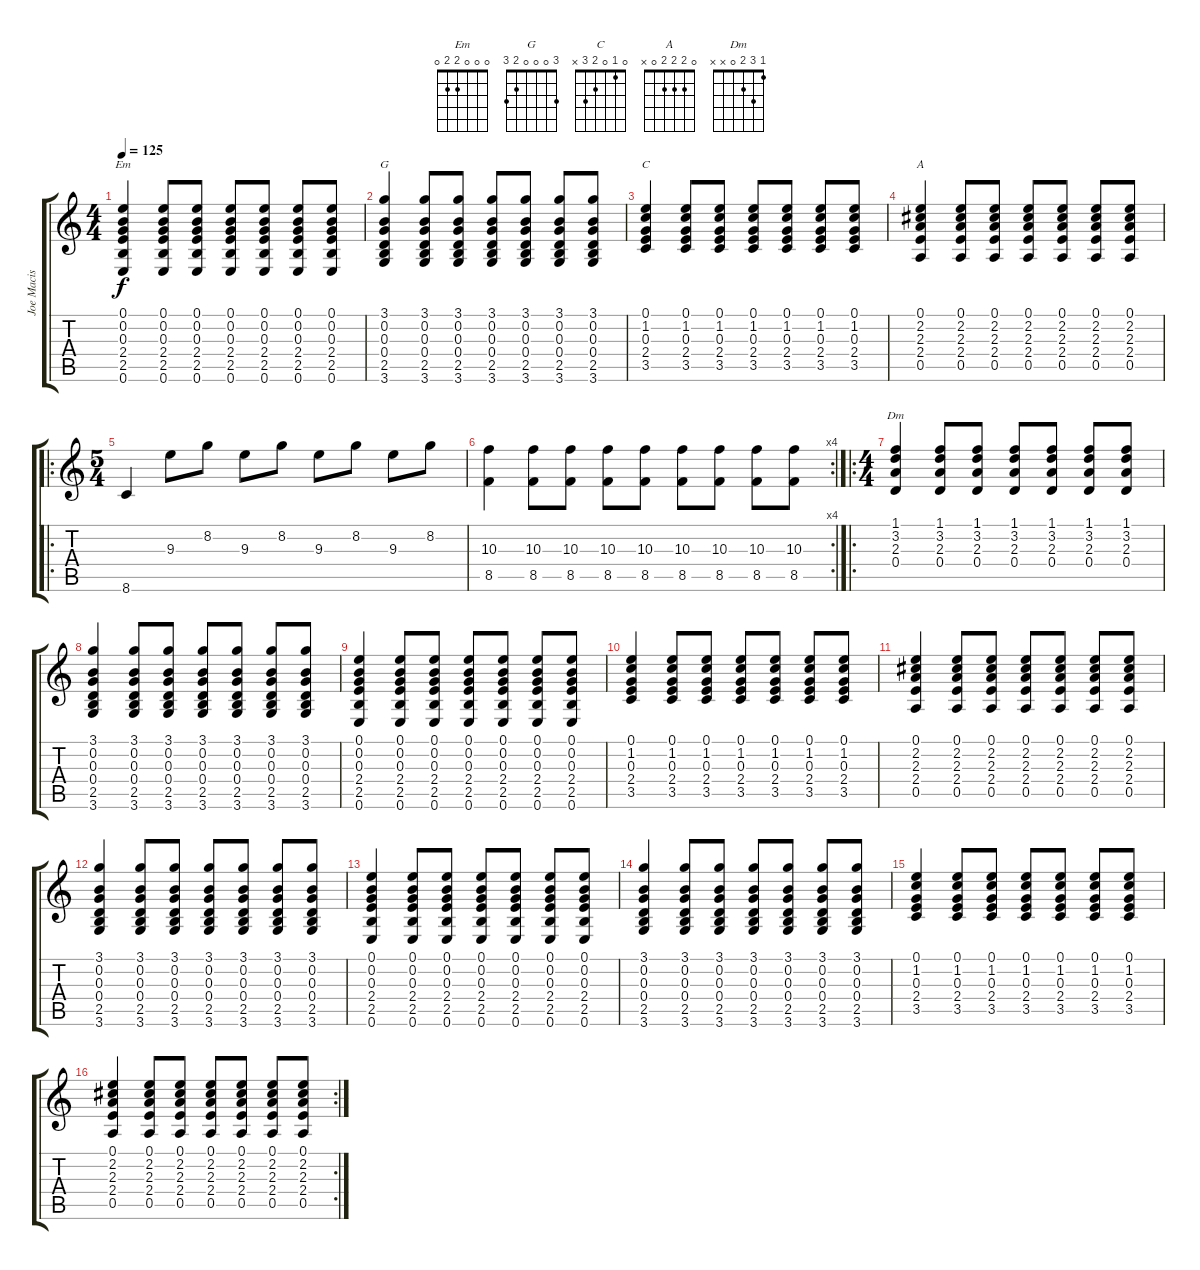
\track ("Joe Macis" "Joe Macis") {instrument distortionguitar}
\staff {score tabs}
\tuning (E4 B3 G3 D3 A2 E2) {hide}
\chord ("Em" 0 0 0 2 2 0)
\chord ("G" 3 0 0 0 2 3)
\chord ("C" 0 1 0 2 3 x)
\chord ("A" 0 2 2 2 0 x)
\chord ("Dm" 1 3 2 0 x x)
\ts (4 4)
\tempo 125
\clef g2
\ks c
(0.1 0.2 0.3 2.4 2.5 0.6).4{ch "Em" dy f} (0.1 0.2 0.3 2.4 2.5 0.6).8 (0.1 0.2 0.3 2.4 2.5 0.6).8 (0.1 0.2 0.3 2.4 2.5 0.6).8 (0.1 0.2 0.3 2.4 2.5 0.6).8 (0.1 0.2 0.3 2.4 2.5 0.6).8 (0.1 0.2 0.3 2.4 2.5 0.6).8 |
(3.1 0.2 0.3 0.4 2.5 3.6).4{ch "G"} (3.1 0.2 0.3 0.4 2.5 3.6).8 (3.1 0.2 0.3 0.4 2.5 3.6).8 (3.1 0.2 0.3 0.4 2.5 3.6).8 (3.1 0.2 0.3 0.4 2.5 3.6).8 (3.1 0.2 0.3 0.4 2.5 3.6).8 (3.1 0.2 0.3 0.4 2.5 3.6).8 |
(0.1 1.2 0.3 2.4 3.5).4{ch "C"} (0.1 1.2 0.3 2.4 3.5).8 (0.1 1.2 0.3 2.4 3.5).8 (0.1 1.2 0.3 2.4 3.5).8 (0.1 1.2 0.3 2.4 3.5).8 (0.1 1.2 0.3 2.4 3.5).8 (0.1 1.2 0.3 2.4 3.5).8 |
(0.1 2.2 2.3 2.4 0.5).4{ch "A"} (0.1 2.2 2.3 2.4 0.5).8 (0.1 2.2 2.3 2.4 0.5).8 (0.1 2.2 2.3 2.4 0.5).8 (0.1 2.2 2.3 2.4 0.5).8 (0.1 2.2 2.3 2.4 0.5).8 (0.1 2.2 2.3 2.4 0.5).8 |
\ro
\ts (5 4)
8.6.4 9.3.8 8.2.8 9.3.8 8.2.8 9.3.8 8.2.8 9.3.8 8.2.8 |
\rc 4
(10.3 8.5).4 (10.3 8.5).8 (10.3 8.5).8 (10.3 8.5).8 (10.3 8.5).8 (10.3 8.5).8 (10.3 8.5).8 (10.3 8.5).8 (10.3 8.5).8 |
\ro
\ts (4 4)
(1.1 3.2 2.3 0.4).4{ch "Dm"} (1.1 3.2 2.3 0.4).8 (1.1 3.2 2.3 0.4).8 (1.1 3.2 2.3 0.4).8 (1.1 3.2 2.3 0.4).8 (1.1 3.2 2.3 0.4).8 (1.1 3.2 2.3 0.4).8 |
(3.1 0.2 0.3 0.4 2.5 3.6).4 (3.1 0.2 0.3 0.4 2.5 3.6).8 (3.1 0.2 0.3 0.4 2.5 3.6).8 (3.1 0.2 0.3 0.4 2.5 3.6).8 (3.1 0.2 0.3 0.4 2.5 3.6).8 (3.1 0.2 0.3 0.4 2.5 3.6).8 (3.1 0.2 0.3 0.4 2.5 3.6).8 |
(0.1 0.2 0.3 2.4 2.5 0.6).4 (0.1 0.2 0.3 2.4 2.5 0.6).8 (0.1 0.2 0.3 2.4 2.5 0.6).8 (0.1 0.2 0.3 2.4 2.5 0.6).8 (0.1 0.2 0.3 2.4 2.5 0.6).8 (0.1 0.2 0.3 2.4 2.5 0.6).8 (0.1 0.2 0.3 2.4 2.5 0.6).8 |
(0.1 1.2 0.3 2.4 3.5).4 (0.1 1.2 0.3 2.4 3.5).8 (0.1 1.2 0.3 2.4 3.5).8 (0.1 1.2 0.3 2.4 3.5).8 (0.1 1.2 0.3 2.4 3.5).8 (0.1 1.2 0.3 2.4 3.5).8 (0.1 1.2 0.3 2.4 3.5).8 |
(0.1 2.2 2.3 2.4 0.5).4 (0.1 2.2 2.3 2.4 0.5).8 (0.1 2.2 2.3 2.4 0.5).8 (0.1 2.2 2.3 2.4 0.5).8 (0.1 2.2 2.3 2.4 0.5).8 (0.1 2.2 2.3 2.4 0.5).8 (0.1 2.2 2.3 2.4 0.5).8 |
(3.1 0.2 0.3 0.4 2.5 3.6).4 (3.1 0.2 0.3 0.4 2.5 3.6).8 (3.1 0.2 0.3 0.4 2.5 3.6).8 (3.1 0.2 0.3 0.4 2.5 3.6).8 (3.1 0.2 0.3 0.4 2.5 3.6).8 (3.1 0.2 0.3 0.4 2.5 3.6).8 (3.1 0.2 0.3 0.4 2.5 3.6).8 |
(0.1 0.2 0.3 2.4 2.5 0.6).4 (0.1 0.2 0.3 2.4 2.5 0.6).8 (0.1 0.2 0.3 2.4 2.5 0.6).8 (0.1 0.2 0.3 2.4 2.5 0.6).8 (0.1 0.2 0.3 2.4 2.5 0.6).8 (0.1 0.2 0.3 2.4 2.5 0.6).8 (0.1 0.2 0.3 2.4 2.5 0.6).8 |
(3.1 0.2 0.3 0.4 2.5 3.6).4 (3.1 0.2 0.3 0.4 2.5 3.6).8 (3.1 0.2 0.3 0.4 2.5 3.6).8 (3.1 0.2 0.3 0.4 2.5 3.6).8 (3.1 0.2 0.3 0.4 2.5 3.6).8 (3.1 0.2 0.3 0.4 2.5 3.6).8 (3.1 0.2 0.3 0.4 2.5 3.6).8 |
(0.1 1.2 0.3 2.4 3.5).4 (0.1 1.2 0.3 2.4 3.5).8 (0.1 1.2 0.3 2.4 3.5).8 (0.1 1.2 0.3 2.4 3.5).8 (0.1 1.2 0.3 2.4 3.5).8 (0.1 1.2 0.3 2.4 3.5).8 (0.1 1.2 0.3 2.4 3.5).8 |
\rc 2
(0.1 2.2 2.3 2.4 0.5).4 (0.1 2.2 2.3 2.4 0.5).8 (0.1 2.2 2.3 2.4 0.5).8 (0.1 2.2 2.3 2.4 0.5).8 (0.1 2.2 2.3 2.4 0.5).8 (0.1 2.2 2.3 2.4 0.5).8 (0.1 2.2 2.3 2.4 0.5).8
